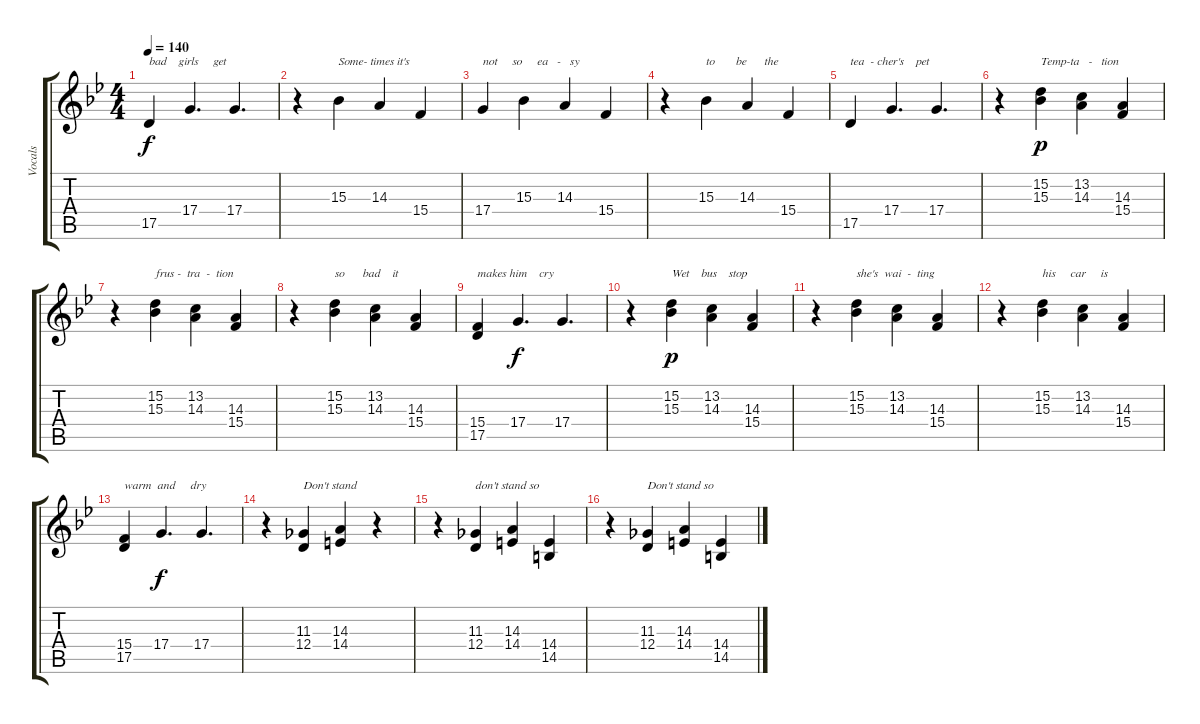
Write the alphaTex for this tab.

\track ("Vocals" "Vocals") {instrument lead6voice}
\staff {score tabs}
\tuning (E4 B3 G3 D3 A2 E2) {hide}
\ts (4 4)
\tempo 140
\clef g2
\ks bb
17.5.4{txt "bad    girls     get" dy f} 17.4.4{d} 17.4.4{d} |
r.4 15.3.4{txt "Some- times it's"} 14.3.4 15.4.4 |
17.4.4{txt "not     so     ea   -   sy"} 15.3.4 14.3.4 15.4.4 |
r.4 15.3.4{txt "to       be      the"} 14.3.4 15.4.4 |
17.5.4{txt "tea  - cher's    pet"} 17.4.4{d} 17.4.4{d} |
r.4 (15.2 15.3).4{txt "Temp-ta   -   tion" dy p} (13.2 14.3).4 (14.3 15.4).4 |
r.4 (15.2 15.3).4{txt "frus -  tra  -  tion"} (13.2 14.3).4 (14.3 15.4).4 |
r.4 (15.2 15.3).4{txt "so      bad    it"} (13.2 14.3).4 (14.3 15.4).4 |
(15.4 17.5).4{txt "makes him    cry"} 17.4.4{d dy f} 17.4.4{d} |
r.4 (15.2 15.3).4{txt "Wet    bus    stop" dy p} (13.2 14.3).4 (14.3 15.4).4 |
r.4 (15.2 15.3).4{txt "she's  wai  -  ting"} (13.2 14.3).4 (14.3 15.4).4 |
r.4 (15.2 15.3).4{txt "his     car     is"} (13.2 14.3).4 (14.3 15.4).4 |
(15.4 17.5).4{txt "warm  and     dry"} 17.4.4{d dy f} 17.4.4{d} |
r.4 (11.3 12.4).4{txt "Don't stand"} (14.3 14.4).4 r.4 |
r.4 (11.3 12.4).4{txt "don't stand so"} (14.3 14.4).4 (14.4 14.5).4 |
r.4 (11.3 12.4).4{txt "Don't stand so"} (14.3 14.4).4 (14.4 14.5).4
